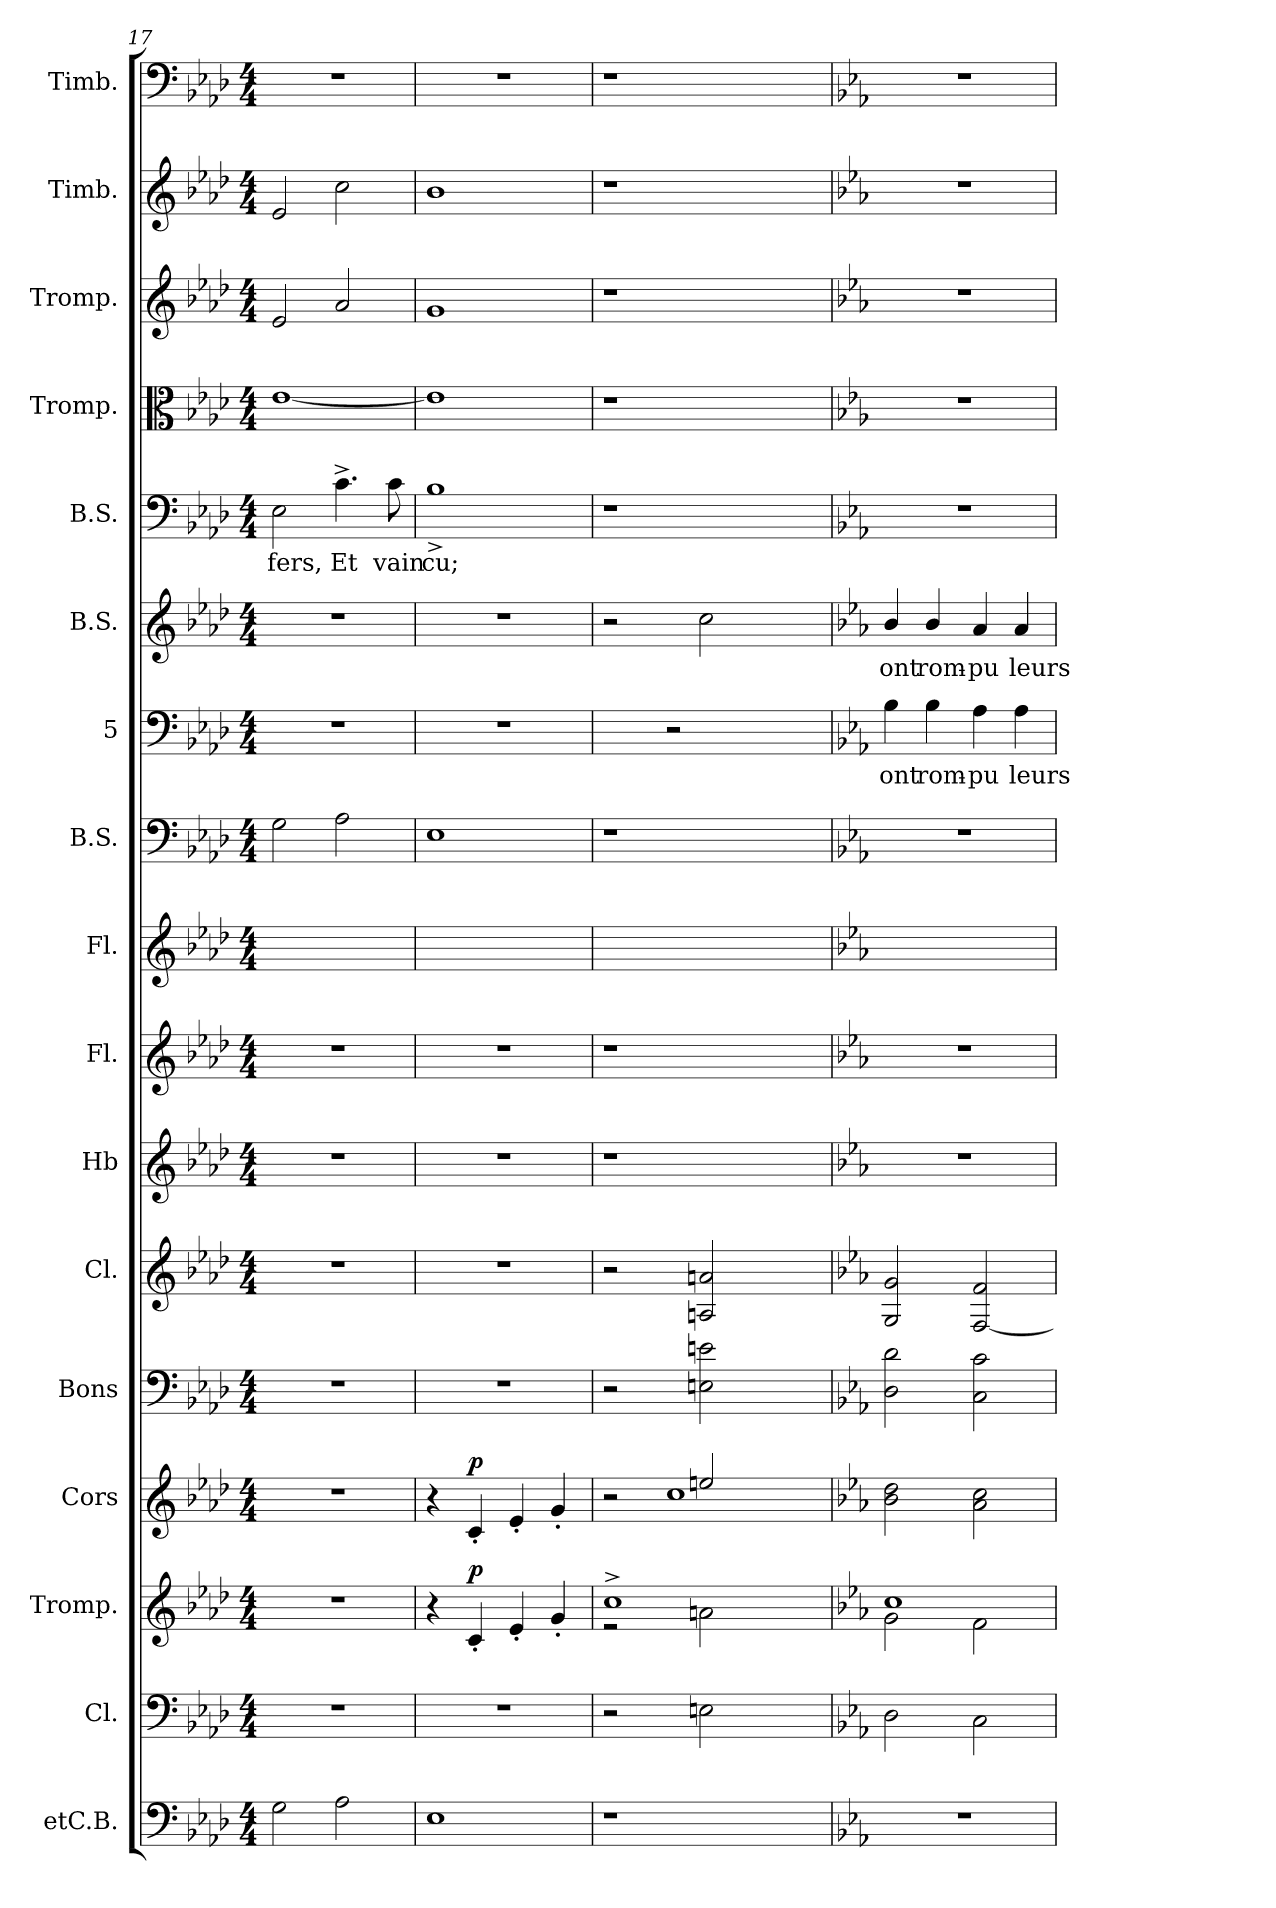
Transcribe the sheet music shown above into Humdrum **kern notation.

**kern	**kern	**kern	**dynam	**kern	**dynam	**kern	**kern	**kern	**kern	**kern	**kern	**kern	**text	**kern	**text	**kern	**text	**kern	**kern	**kern	**kern
*part17	*part16	*part15	*part15	*part14	*part14	*part13	*part12	*part11	*part10	*part9	*part8	*part7	*part7	*part6	*part6	*part5	*part5	*part4	*part3	*part2	*part1
*staff17	*staff16	*staff15	*staff15	*staff14	*staff14	*staff13	*staff12	*staff11	*staff10	*staff9	*staff8	*staff7	*staff7	*staff6	*staff6	*staff5	*staff5	*staff4	*staff3	*staff2	*staff1
*I"etC.B.	*I"Cl.	*I"Tromp.	*	*I"Cors	*	*I"Bons	*I"Сl.	*I"Hb	*I"Fl.	*I"Fl.	*I"B.S.	*I"5	*	*I"B.S.	*	*I"B.S.	*	*I"Tromp.	*I"Tromp.	*I"Timb.	*I"Timb.
*clefF4	*clefF4	*clefG2	*	*clefG2	*	*clefF4	*clefG2	*clefG2	*clefG2	*clefG2	*clefF4	*clefF4	*	*clefG2	*	*clefF4	*	*clefC3	*clefG2	*clefG2	*clefF4
*k[b-e-a-d-]	*k[b-e-a-d-]	*k[b-e-a-d-]	*	*k[b-e-a-d-]	*	*k[b-e-a-d-]	*k[b-e-a-d-]	*k[b-e-a-d-]	*k[b-e-a-d-]	*k[b-e-a-d-]	*k[b-e-a-d-]	*k[b-e-a-d-]	*	*k[b-e-a-d-]	*	*k[b-e-a-d-]	*	*k[b-e-a-d-]	*k[b-e-a-d-]	*k[b-e-a-d-]	*k[b-e-a-d-]
*M4/4	*M4/4	*M4/4	*	*M4/4	*	*M4/4	*M4/4	*M4/4	*M4/4	*M4/4	*M4/4	*M4/4	*	*M4/4	*	*M4/4	*	*M4/4	*M4/4	*M4/4	*M4/4
=17	=17	=17	=17	=17	=17	=17	=17	=17	=17	=17	=17	=17	=17	=17	=17	=17	=17	=17	=17	=17	=17
2Gi\	1r	1r	.	1r	.	1r	1r	1r	1r	1ryy	2Gi\	1r	.	1r	.	2E-i\	fers,	[1e-i/	2e-i/	2e-i/	1r
2A-i\	.	.	.	.	.	.	.	.	.	.	2A-i\	.	.	.	.	4.c^>i\	Et	.	2a-i/	2cci\	.
.	.	.	.	.	.	.	.	.	.	.	.	.	.	.	.	8ci\	vain	.	.	.	.
=18	=18	=18	=18	=18	=18	=18	=18	=18	=18	=18	=18	=18	=18	=18	=18	=18	=18	=18	=18	=18	=18
1E-i/	1r	4r	.	4r	.	1r	1r	1r	1r	1ryy	1E-i/	1r	.	1r	.	1B-^>i/	cu;	1e-i/]	1gi/	1b-i/	1r
!	!	!	!LO:DY:a	!	!LO:DY:a	!	!	!	!	!	!	!	!	!	!	!	!	!	!	!	!
.	.	4c'<i/	p	4c'<i/	p	.	.	.	.	.	.	.	.	.	.	.	.	.	.	.	.
.	.	4e-'<i/	.	4e-'<i/	.	.	.	.	.	.	.	.	.	.	.	.	.	.	.	.	.
.	.	4g'<i/	.	4g'<i/	.	.	.	.	.	.	.	.	.	.	.	.	.	.	.	.	.
=19	=19	=19	=19	=19	=19	=19	=19	=19	=19	=19	=19	=19	=19	=19	=19	=19	=19	=19	=19	=19	=19
*	*	*^	*	*^	*	*	*	*	*	*	*	*	*	*	*	*	*	*	*	*	*
1r	2r	1cc^>i/	2r	.	2r	2ryy	.	2r	2r	1r	1r	1ryy	1r	2ryy	.	2r	.	1r	.	1r	1r	1r	1r
.	8ryy	.	8ryy	.	8ryy	1ccj/	.	8ryy	8ryy	.	.	.	.	2r	.	8ryy	.	.	.	.	.	.	.
.	2EZ\	.	2aV\	.	2eeZ/	.	.	2EZ\ 2eZ\	2aZ/ 2AZ/	.	.	.	.	.	.	2ccZ\	.	.	.	.	.	.	.
2ryy	.	2ryy	.	.	.	.	.	.	.	2ryy	2ryy	2ryy	2ryy	2ryy	.	.	.	2ryy	.	2ryy	2ryy	2ryy	2ryy
.	4.ryy	.	4.ryy	.	4.ryy	.	.	4.ryy	4.ryy	.	.	.	.	.	.	4.ryy	.	.	.	.	.	.	.
*	*	*	*	*	*v	*v	*	*	*	*	*	*	*	*	*	*	*	*	*	*	*	*	*
!!LO:PB:g=z
=20	=20	=20	=20	=20	=20	=20	=20	=20	=20	=20	=20	=20	=20	=20	=20	=20	=20	=20	=20	=20	=20	=20
*k[b-e-a-]	*k[b-e-a-]	*k[b-e-a-]	*	*	*k[b-e-a-]	*	*k[b-e-a-]	*k[b-e-a-]	*k[b-e-a-]	*k[b-e-a-]	*k[b-e-a-]	*k[b-e-a-]	*k[b-e-a-]	*	*k[b-e-a-]	*	*k[b-e-a-]	*	*k[b-e-a-]	*k[b-e-a-]	*k[b-e-a-]	*k[b-e-a-]
1r	2Di\	1cci/	2gj\	.	2b-i\ 2ddi\	.	2Di\ 2di\	2gi/ 2Gi/	1r	1r	1ryy	1r	4B-i\	ont	4b-i/	ont	1r	.	1r	1r	1r	1r
.	.	.	.	.	.	.	.	.	.	.	.	.	4B-i\	rom-	4b-i/	rom-	.	.	.	.	.	.
.	2Ci\	.	2fj\	.	2a-i\ 2cci\	.	2Ci\ 2ci\	2fi/ [2Fi/	.	.	.	.	4A-i\	pu	4a-i/	pu	.	.	.	.	.	.
.	.	.	.	.	.	.	.	.	.	.	.	.	4A-i\	leurs	4a-i/	leurs	.	.	.	.	.	.
*	*	*v	*v	*	*	*	*	*	*	*	*	*	*	*	*	*	*	*	*	*	*	*
=	=	=	=	=	=	=	=	=	=	=	=	=	=	=	=	=	=	=	=	=	=
*-	*-	*-	*-	*-	*-	*-	*-	*-	*-	*-	*-	*-	*-	*-	*-	*-	*-	*-	*-	*-	*-
